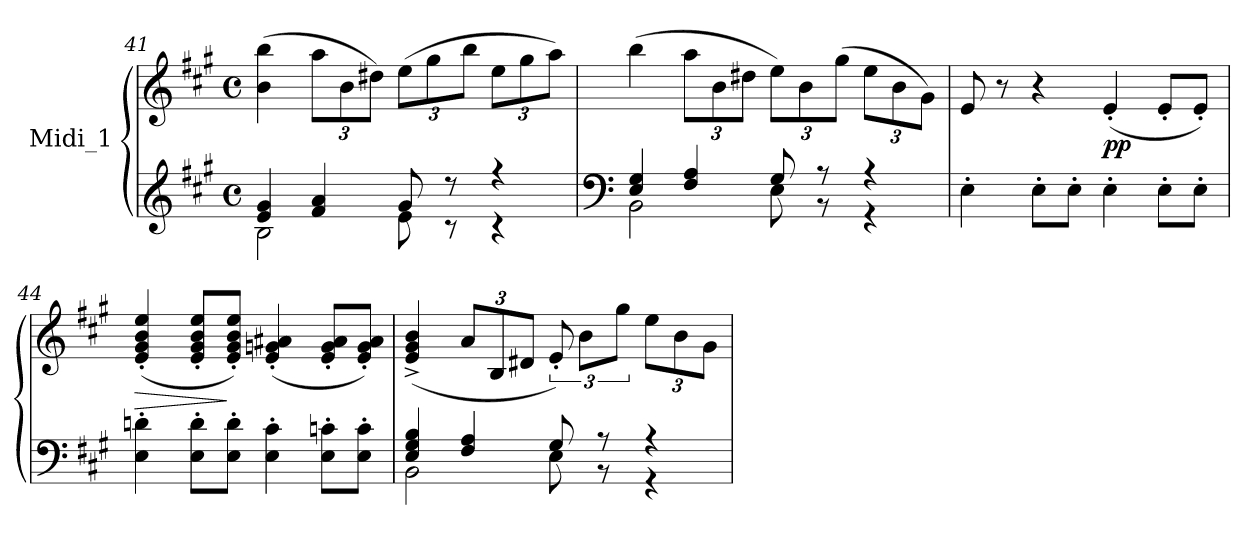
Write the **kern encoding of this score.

**kern	**kern	**dynam
*part1	*part1	*part1
*staff2	*staff1	*staff1/2
*I"Midi_1	*	*
*clefG2	*clefG2	*
*k[f#c#g#]	*k[f#c#g#]	*
*A:	*A:	*
*M4/4	*M4/4	*
*met(c)	*met(c)	*
=41	=41	=41
*^	*	*
4e/ 4g#/	2B\	(>4b\ 4bb\	.
*	*	*Xbrackettup	*
4f#/ 4a/	.	12aa\L	.
.	.	12b\	.
.	.	12dd#X\J)	.
8g#/	8e\	(>12ee\L	.
.	.	12gg#\	.
8r	8r	.	.
.	.	12bb\J	.
4r	4r	12ee\L	.
.	.	12gg#\	.
.	.	12aa\J)	.
!!LO:LB:g=z
=42	=42	=42	=42
*clefF4	*	*	*
4E/ 4G#/	2BB\	(>4bb\	.
4F#/ 4A/	.	12aa\L	.
.	.	12b\	.
.	.	12dd#X\J	.
8G#/	8E\	12ee\L)	.
.	.	12b\	.
8r	8r	.	.
.	.	(>12gg#\J	.
4r	4r	12ee\L	.
.	.	12b\	.
.	.	12g#\J)	.
!!LO:LB:g=z
=43	=43	=43	=43
*	*	*MM85	*
*	*	*^	*
4E'\	2ryy	8e/	2ryy	.
.	.	8r	.	.
8E'\L	.	4r	.	.
8E'\J	.	.	.	.
!	!	!	!	!LO:DY:b
4E'\	2ryy	(4e'/	2ryy	pp
8E'\L	.	8e'/L	.	.
8E'\J	.	8e'/J)	.	.
=44	=44	=44	=44	=44
!	!	!	!	!LO:HP:b
4E\' 4dni\'	2ryy	(>4e/' 4g#/' 4b/' 4ee/'	2ryy	>
8E\' 8d\'L	.	8e/' 8g#/' 8b/' 8ee/'L	.	.
8E\' 8d\'J	.	8e/' 8g#/' 8b/' 8ee/'J)	.	]
4E\' 4c#\'	2ryy	(>4e/' 4gn/' 4a#X/'	2ryy	.
8E\' 8cn\'L	.	8e/' 8g/' 8a#/'L	.	.
8E\' 8c\'J	.	8e/' 8g/' 8a#/'J)	.	.
=45	=45	=45	=45	=45
4E/ 4G#/ 4B/	2BB\	(>4e/^ 4g#i/^ 4b/^	2ryy	.
4F#/ 4A/	.	12a/L	.	.
.	.	12B/	.	.
.	.	12d#X/J	.	.
*	*	*brackettup	*	*
8G#/	8E\	12e'/)	2ryy	.
.	.	12b\L	.	.
8r	8r	.	.	.
.	.	12gg#\J	.	.
*	*	*Xbrackettup	*	*
4r	4r	12ee\L	.	.
.	.	12b\	.	.
.	.	12g#\J	.	.
*v	*v	*	*	*
*	*v	*v	*
=	=	=
*-	*-	*-
